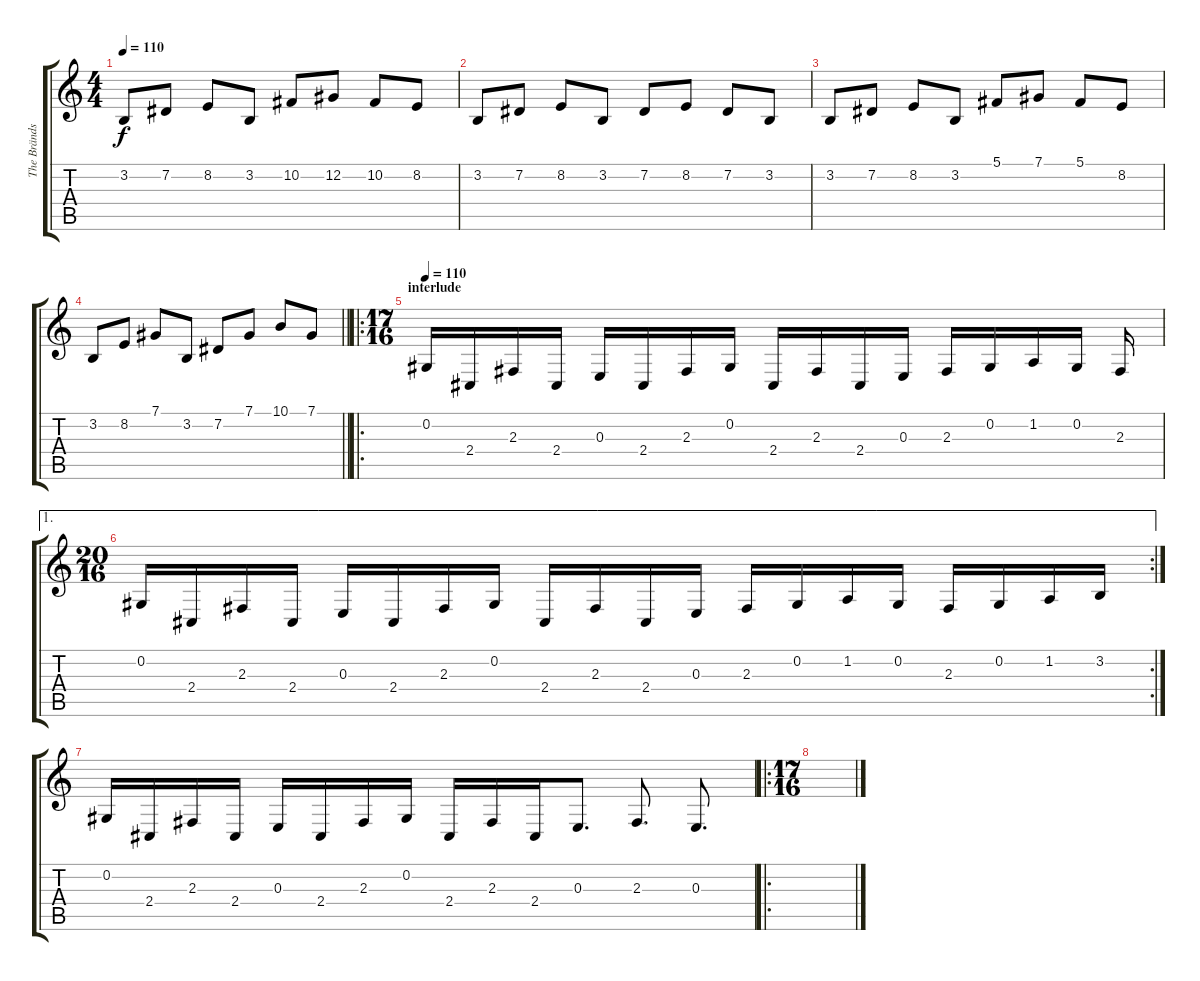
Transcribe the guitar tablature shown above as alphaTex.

\track ("The Brändström #1" "The Bränds") {instrument stringensemble1}
\staff {score tabs}
\tuning (Db4 Ab3 E3 B2 Gb2 Db2) {hide}
\ts (4 4)
\tempo 110
\clef g2
\ks c
3.2.8{dy f} 7.2.8 8.2.8 3.2.8 10.2.8 12.2.8 10.2.8 8.2.8 |
3.2.8 7.2.8 8.2.8 3.2.8 7.2.8 8.2.8 7.2.8 3.2.8 |
3.2.8 7.2.8 8.2.8 3.2.8 5.1.8 7.1.8 5.1.8 8.2.8 |
\barLineRight lightlight
3.2.8 8.2.8 7.1.8 3.2.8 7.2.8 7.1.8 10.1.8 7.1.8 |
\ro
\ts (17 16)
\section ("" "interlude")
\tempo 110
0.2.16{volume 16 instrument lead1square} 2.4.16 2.3.16 2.4.16 0.3.16 2.4.16 2.3.16 0.2.16 2.4.16 2.3.16 2.4.16 0.3.16 2.3.16 0.2.16 1.2.16 0.2.16 2.3.16 |
\ae 1
\rc 2
\ts (20 16)
0.2.16 2.4.16 2.3.16 2.4.16 0.3.16 2.4.16 2.3.16 0.2.16 2.4.16 2.3.16 2.4.16 0.3.16 2.3.16 0.2.16 1.2.16 0.2.16 2.3.16 0.2.16 1.2.16 3.2.16 |
0.2.16 2.4.16 2.3.16 2.4.16 0.3.16 2.4.16 2.3.16 0.2.16 2.4.16 2.3.16 2.4.16 0.3.8{d} 2.3.8{d} 0.3.8{d} |
\ro
\ts (17 16)
